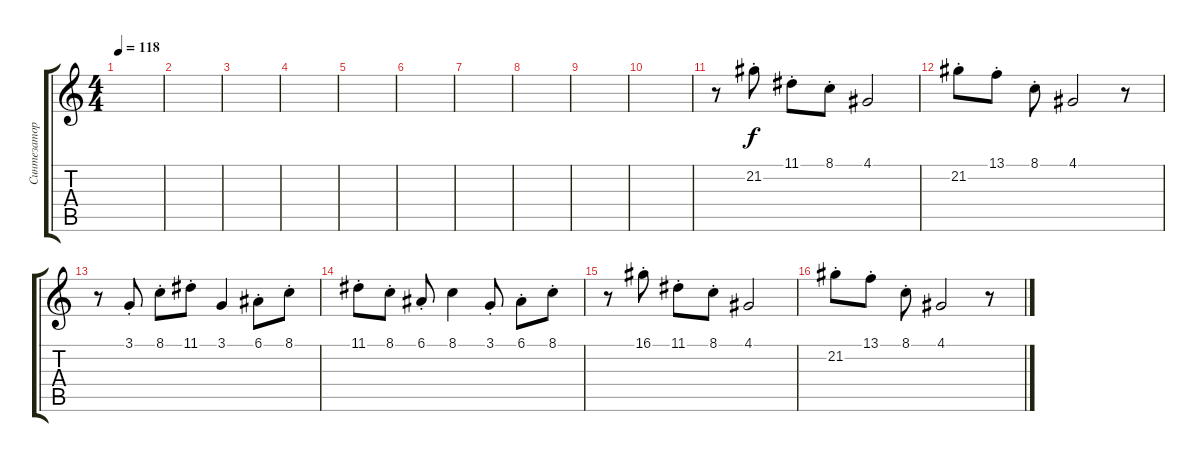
\track ("Синтезатор" "Синтезатор") {instrument stringensemble1}
\staff {score tabs}
\tuning (E4 B3 G3 D3 A2 E2) {hide}
\ts (4 4)
\tempo 118
\clef g2
\ks c
|
|
|
|
|
|
|
|
|
|
r.8 21.2{st}.8 11.1{st}.8 8.1{st}.8 4.1.2 |
21.2{st}.8 13.1{st}.8 8.1{st}.8 4.1.2 r.8 |
r.8 3.1{st}.8 8.1{st}.8 11.1{st}.8 3.1.4 6.1{st}.8 8.1{st}.8 |
11.1{st}.8 8.1{st}.8 6.1{st}.8 8.1.4 3.1{st}.8 6.1{st}.8 8.1{st}.8 |
r.8 16.1{st}.8 11.1{st}.8 8.1{st}.8 4.1.2 |
21.2{st}.8 13.1{st}.8 8.1{st}.8 4.1.2 r.8
